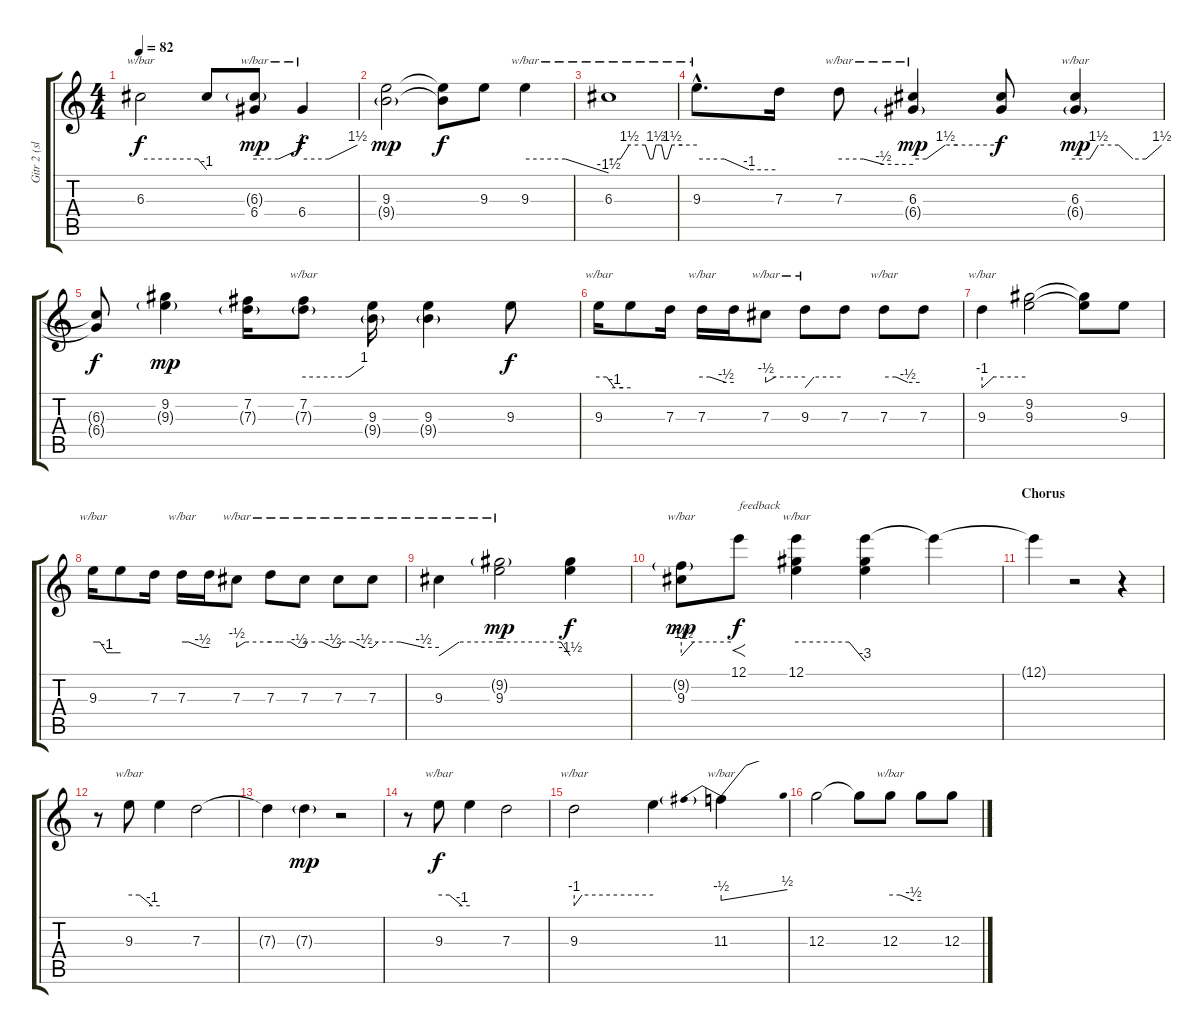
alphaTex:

\track ("Gitr 2 (slide)" "Gitr 2 (sl") {instrument overdrivenguitar}
\staff {score tabs}
\tuning (E4 B3 G3 D3 A2 E2) {hide}
\ts (4 4)
\tempo 82
\clef g2
\ks c
6.3.2{tbe (custom default 0 0 52 0 60 -4) dy f} 6.3{t}.8 (6.3{g} 6.4).8{tbe (custom default 0 0 30 0 60 4) dy mp} 6.4.4{tbe (custom default 0 0 29 0 60 6) dy f} |
(9.3 9.4{g}).2{dy mp} (9.3{t} 9.4{t}).8{dy f} 9.3.8 9.3.4{tbe (custom default 0 0 29 0 60 -6)} |
6.3.1{tbe (custom default 0 0 8 0 14 6 25 6 28 0 30 0 32 6 36 6 38 0 40 0 43 6 50 6 60 6)} |
9.3{hac}.8{d tbe (custom default 0 0 21 0 40 -4 60 -4)} 7.3.16 7.3.8{tbe (custom default 0 0 20 0 36 -2 60 -2)} (6.3 6.4{g}).4{tbe (custom default 0 0 9 0 22 6 30 6 60 6) dy mp} (6.3{t} 6.4{t}).8{dy f} (6.3 6.4{g}).4{tbe (custom default 0 0 10 0 16 6 30 6 40 0 49 0 60 6) dy mp} |
(6.3{t} 6.4{t}).8{dy f} (9.2 9.3{g}).4{dy mp} (7.2 7.3{g}).16 (7.2 7.3{g}).8{tbe (custom default 0 0 45 0 60 4)} (9.3 9.4{g}).16 (9.3 9.4{g}).4 9.3.8{dy f} |
9.3.16{tbe (custom default 0 0 15 0 30 -4 45 -4 60 -4)} 9.3{t}.8 7.3.16 7.3.16{tbe (custom default 0 0 15 0 45 -2 60 -2)} 7.3{t}.16 7.3.8{tbe (custom default 0 -2 15 0 60 0)} 9.3.8{tbe (custom default 0 -4 15 0 60 0)} 7.3.8 7.3.8{tbe (custom default 0 0 20 0 40 -2 60 -2)} 7.3.8 |
9.3.4{tbe (custom default 0 -4 16 0 60 0)} (9.2 9.3).2 (9.2{t} 9.3{t}).8 9.3.8 |
9.3.16{tbe (custom default 0 0 15 0 30 -4 45 -4 60 -4)} 9.3{t}.8 7.3.16 7.3.16{tbe (custom default 0 0 15 0 45 -2 60 -2)} 7.3{t}.16 7.3.8{tbe (custom default 0 -2 15 0 60 0)} 7.3.8{tbe (custom default 0 0 15 0 35 0 50 -2 60 -2)} 7.3.8{tbe (custom default 0 -2 5 0 31 0 50 -2 60 -2)} 7.3.8{tbe (custom default 0 -2 5 0 25 0 45 -2 60 -2)} 7.3.8{tbe (custom default 0 -2 5 0 25 0 46 -2 60 -2)} |
9.3.4{tbe (custom default 0 -6 20 0 60 0)} (9.2{g} 9.3).2{tbe (custom default 0 0 52 0 60 -6) dy mp} (9.2{t} 9.3{t}).4{dy f} |
(9.2{g} 9.3).8{tbe (custom default 0 -6 15 0 60 0) dy mp} 12.1.8{f txt "feedback" dy f} (12.1 9.2{t} 9.3{t}).4{tbe (custom default 0 0 46 0 60 -12)} (12.1{t} 9.2{t} 9.3{t}).4 12.1{t}.4 |
\section ("" "Chorus")
12.1{t}.4 r.2 r.4 |
r.8 9.3.8{tbe (custom default 0 0 20 0 45 -4 60 -4)} 9.3{t}.4 7.3.2 |
7.3{t}.4 7.3{g}.4{dy mp} r.2 |
r.8 9.3.8{tbe (custom default 0 0 20 0 45 -4 60 -4) dy f} 9.3{t}.4 7.3.2 |
9.3.2{tbe (custom default 0 -4 6 0 60 0)} 9.3{t}.4 11.3.4{tbe (predivedive default 0 -2 60 2)} |
12.3.2 12.3{t}.8 12.3.8{tbe (custom default 0 0 19 0 45 -2 60 -2)} 12.3{t}.8 12.3.8
